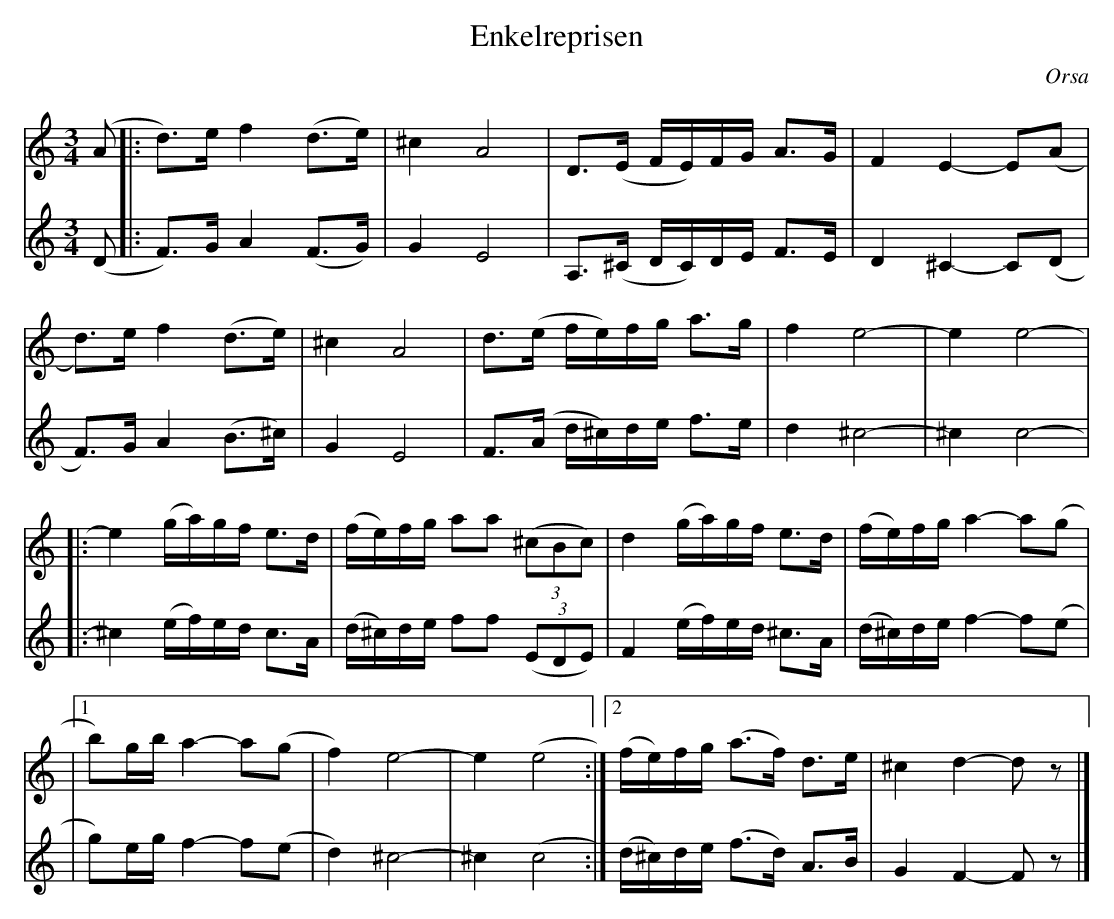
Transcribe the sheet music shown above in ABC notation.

X:1
T:Enkelreprisen
M:3/4
L:1/8
O:Orsa
K:0
V:P1_1
(A |: d>)e f2 (d>e) | ^c2 A4 | D>(E F/E/)F/G/ A>G | F2 E2- E(A |
d>)e f2 (d>e) | ^c2 A4 | d>(e f/e/)f/g/ a>g | f2 e4- | e2 e4- |
|: e2 (g/a/)g/f/ e>d | (f/e/)f/g/ aa ((3^cBc) | d2 (g/a/)g/f/ e>d | (f/e/)f/g/ a2- a(g |
|1 b)g/b/ a2- a(g | f2) e4- | e2 (e4 :|2 (f/e/)f/g/ (a>f) d>e | ^c2 d2- d z |]
V:P2_1
(D |: F>)G A2 (F>G) | G2 E4 | A,>(^C D/C/)D/E/ F>E | D2 ^C2- C(D |
F>)G A2 (B>^c) | G2 E4 | F>(A d/^c/)d/e/ f>e | d2 ^c4- | ^c2 c4- |
|: ^c2 (e/f/)e/d/ c>A | (d/^c/)d/e/ ff ((3EDE) | F2 (e/f/)e/d/ ^c>A | (d/^c/)d/e/ f2- f(e |
| g)e/g/ f2- f(e | d2) ^c4- | ^c2 (c4 :| (d/^c/)d/e/ (f>d) A>B | G2 F2- F z |]
